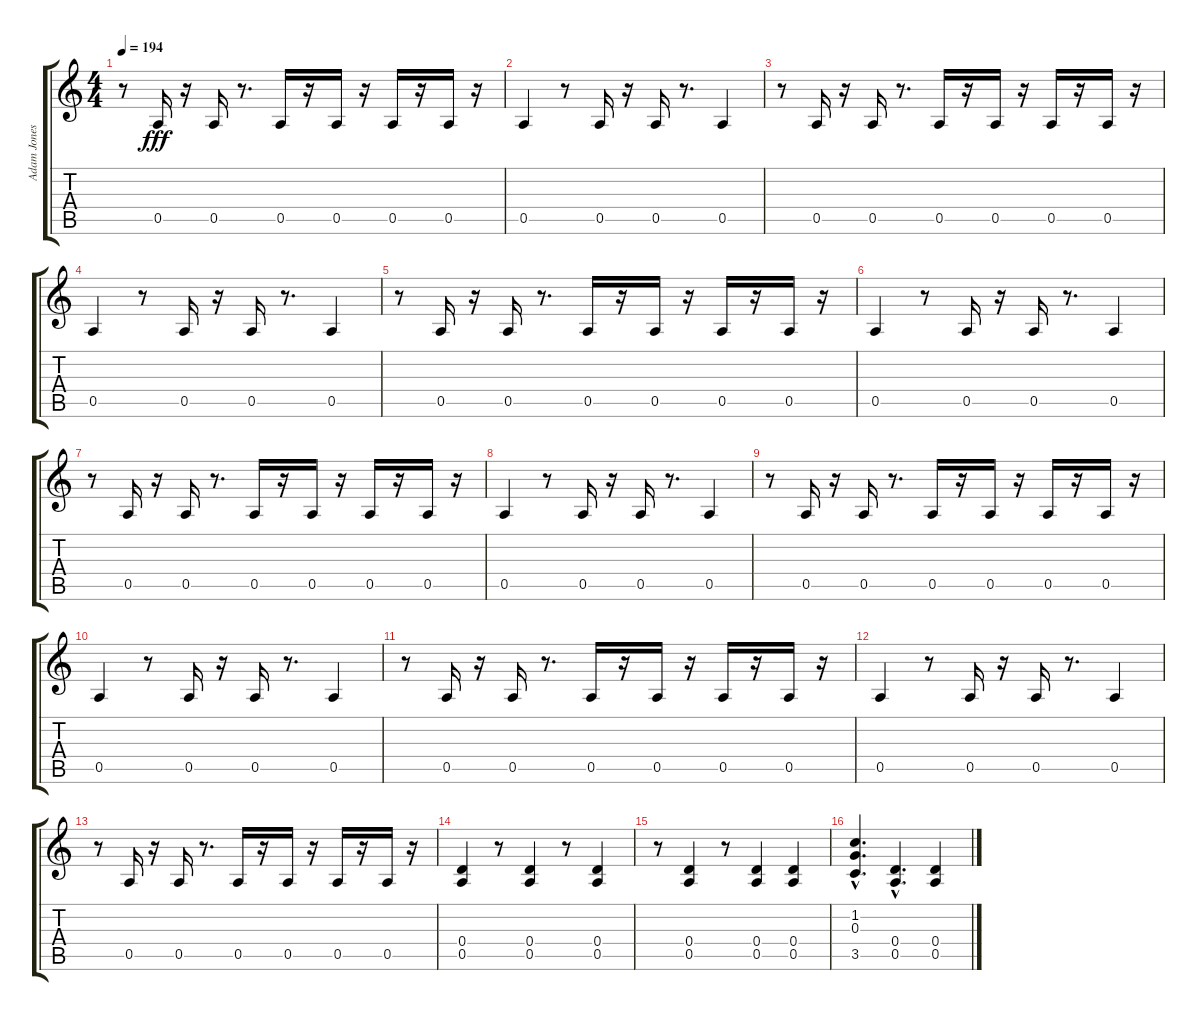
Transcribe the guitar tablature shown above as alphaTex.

\track ("Adam Jones" "Adam Jones") {instrument distortionguitar}
\staff {score tabs}
\tuning (E4 B3 G3 D3 A2 D2) {hide}
\ts (4 4)
\tempo 194
\clef g2
\ks c
r.8{dy fff} 0.5.16 r.16 0.5.16 r.8{d} 0.5.16 r.16 0.5.16 r.16 0.5.16 r.16 0.5.16 r.16 |
0.5.4 r.8 0.5.16 r.16 0.5.16 r.8{d} 0.5.4 |
r.8 0.5.16 r.16 0.5.16 r.8{d} 0.5.16 r.16 0.5.16 r.16 0.5.16 r.16 0.5.16 r.16 |
0.5.4 r.8 0.5.16 r.16 0.5.16 r.8{d} 0.5.4 |
r.8 0.5.16 r.16 0.5.16 r.8{d} 0.5.16 r.16 0.5.16 r.16 0.5.16 r.16 0.5.16 r.16 |
0.5.4 r.8 0.5.16 r.16 0.5.16 r.8{d} 0.5.4 |
r.8 0.5.16 r.16 0.5.16 r.8{d} 0.5.16 r.16 0.5.16 r.16 0.5.16 r.16 0.5.16 r.16 |
0.5.4 r.8 0.5.16 r.16 0.5.16 r.8{d} 0.5.4 |
r.8 0.5.16 r.16 0.5.16 r.8{d} 0.5.16 r.16 0.5.16 r.16 0.5.16 r.16 0.5.16 r.16 |
0.5.4 r.8 0.5.16 r.16 0.5.16 r.8{d} 0.5.4 |
r.8 0.5.16 r.16 0.5.16 r.8{d} 0.5.16 r.16 0.5.16 r.16 0.5.16 r.16 0.5.16 r.16 |
0.5.4 r.8 0.5.16 r.16 0.5.16 r.8{d} 0.5.4 |
r.8 0.5.16 r.16 0.5.16 r.8{d} 0.5.16 r.16 0.5.16 r.16 0.5.16 r.16 0.5.16 r.16 |
(0.4 0.5).4 r.8 (0.4 0.5).4 r.8 (0.4 0.5).4 |
r.8 (0.4 0.5).4 r.8 (0.4 0.5).4 (0.4 0.5).4 |
(1.2{hac} 0.3{hac} 3.5{hac}).4{d} (0.4{hac} 0.5{hac}).4{d} (0.4 0.5).4
